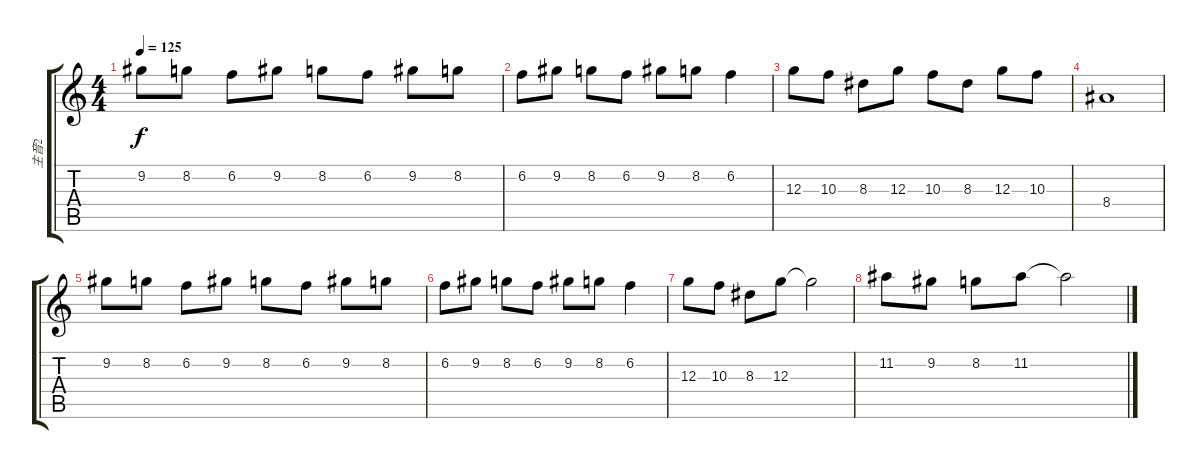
\track ("主音2" "主音2") {instrument acousticguitarsteel}
\staff {score tabs}
\tuning (E4 B3 G3 D3 A2 E2) {hide}
\ts (4 4)
\tempo 125
\clef g2
\ks c
9.2.8{dy f} 8.2.8 6.2.8 9.2.8 8.2.8 6.2.8 9.2.8 8.2.8 |
6.2.8 9.2.8 8.2.8 6.2.8 9.2.8 8.2.8 6.2.4 |
12.3.8 10.3.8 8.3.8 12.3.8 10.3.8 8.3.8 12.3.8 10.3.8 |
8.4.1 |
9.2.8 8.2.8 6.2.8 9.2.8 8.2.8 6.2.8 9.2.8 8.2.8 |
6.2.8 9.2.8 8.2.8 6.2.8 9.2.8 8.2.8 6.2.4 |
12.3.8 10.3.8 8.3.8 12.3.8 12.3{t}.2 |
11.2.8 9.2.8 8.2.8 11.2.8 11.2{t}.2
